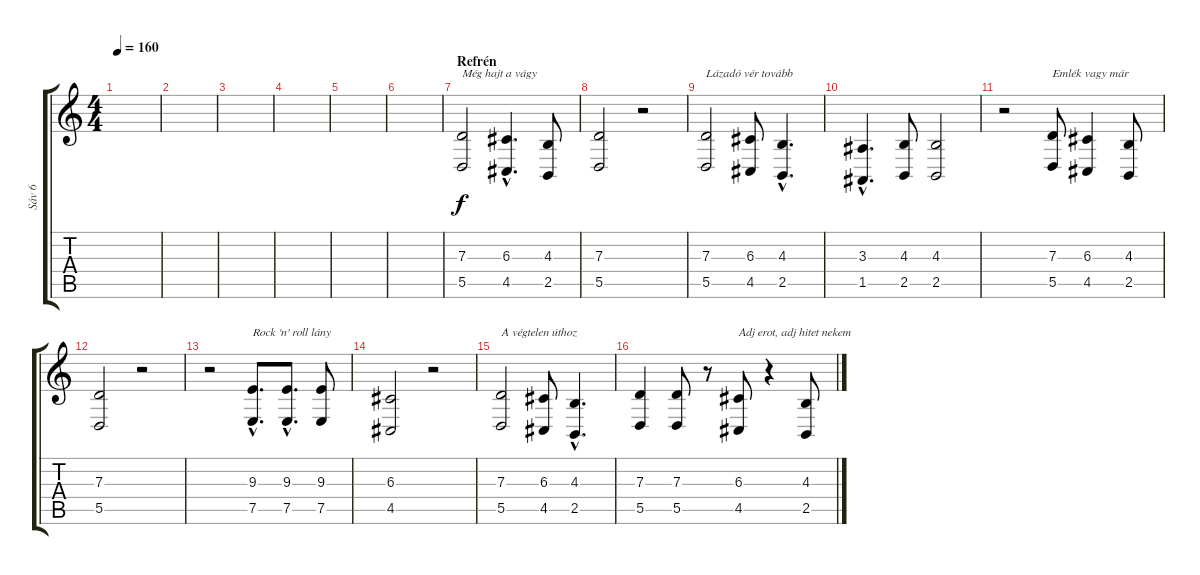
\track ("Sáv 6" "Sáv 6") {instrument lead6voice}
\staff {score tabs}
\tuning (E4 B3 G3 D3 A2 E2) {hide}
\ts (4 4)
\tempo 160
\clef g2
\ks c
|
|
|
|
|
|
\section ("" "Refrén")
(7.3 5.5).2{txt "Még hajt a vágy"} (6.3{hac} 4.5{hac}).4{d} (4.3 2.5).8 |
(7.3 5.5).2 r.2 |
(7.3 5.5).2{txt "Lázadó vér tovább"} (6.3 4.5).8 (4.3{hac} 2.5{hac}).4{d} |
(3.3{hac} 1.5{hac}).4{d} (4.3 2.5).8 (4.3 2.5).2 |
r.2 (7.3 5.5).8{txt "Emlék vagy már"} (6.3 4.5).4 (4.3 2.5).8 |
(7.3 5.5).2 r.2 |
r.2 (9.3{hac} 7.5{hac}).8{d txt "Rock 'n' roll lány"} (9.3{hac} 7.5{hac}).8{d} (9.3 7.5).8 |
(6.3 4.5).2 r.2 |
(7.3 5.5).2{txt "A végtelen úthoz"} (6.3 4.5).8 (4.3{hac} 2.5{hac}).4{d} |
(7.3 5.5).4 (7.3 5.5).8 r.8 (6.3 4.5).8{txt "Adj erot, adj hitet nekem"} r.4 (4.3 2.5).8
